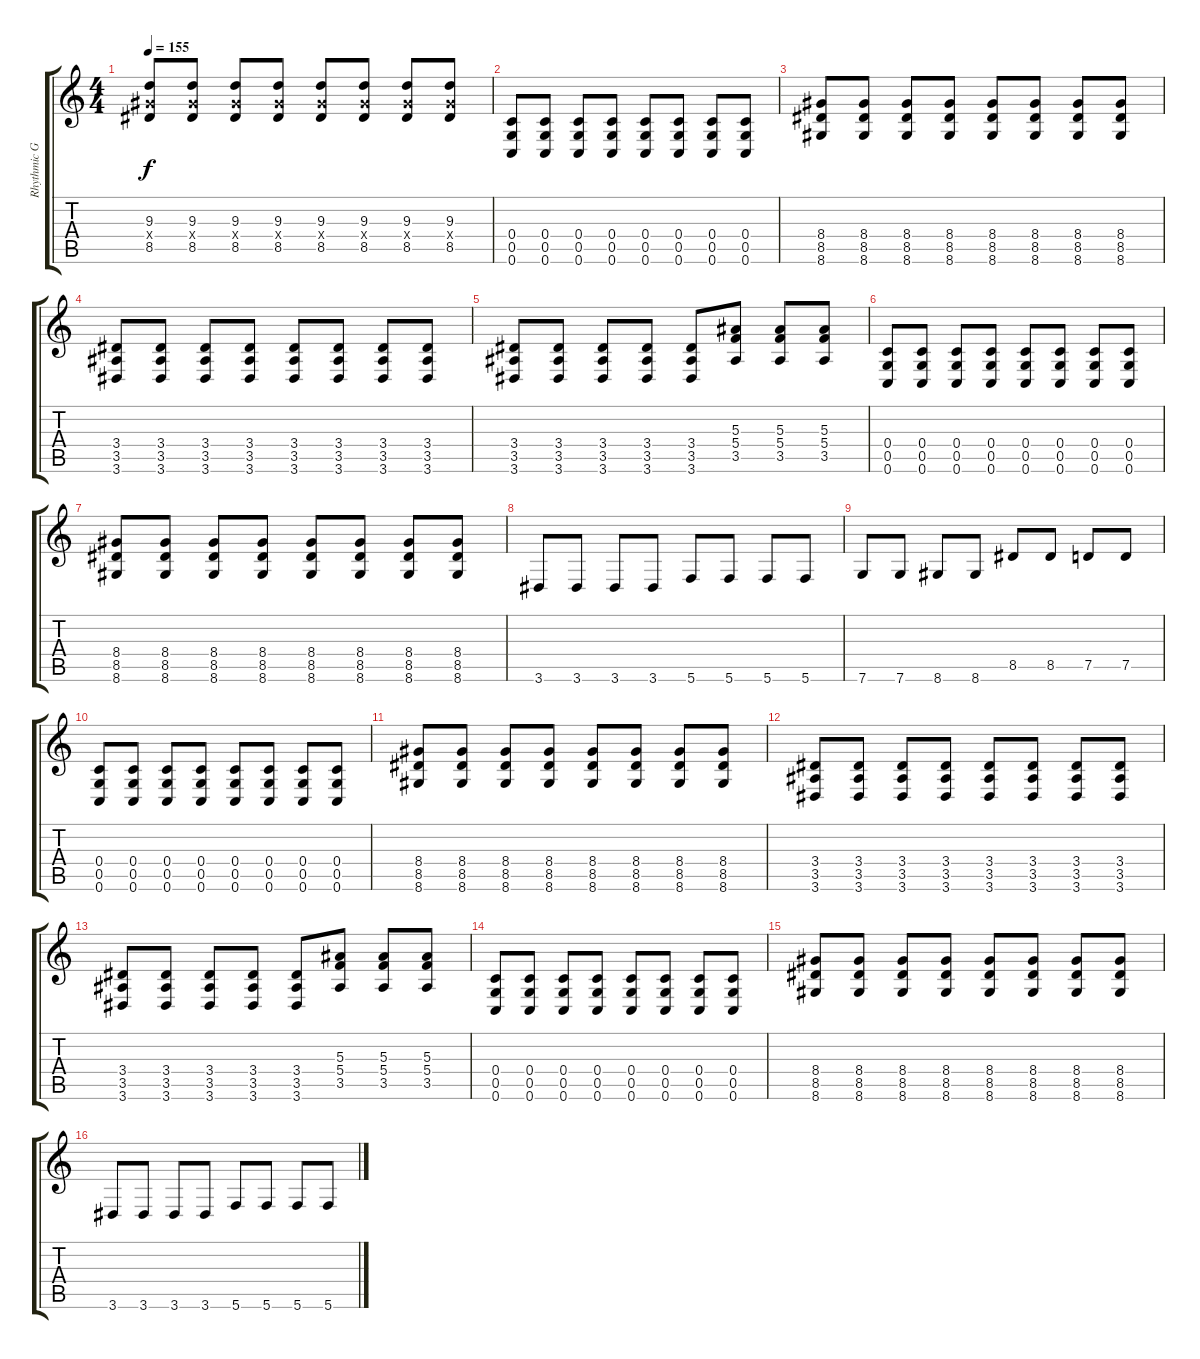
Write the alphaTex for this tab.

\track ("Rhythmic Guitar (Drop C)" "Rhythmic G") {instrument distortionguitar}
\staff {score tabs}
\tuning (D4 A3 F3 C3 G2 C2) {hide}
\ts (4 4)
\tempo 155
\clef g2
\ks c
(9.3 8.4{x} 8.5).8{dy f} (9.3 8.4{x} 8.5).8 (9.3 8.4{x} 8.5).8 (9.3 8.4{x} 8.5).8 (9.3 8.4{x} 8.5).8 (9.3 8.4{x} 8.5).8 (9.3 8.4{x} 8.5).8 (9.3 8.4{x} 8.5).8 |
(0.4 0.5 0.6).8 (0.4 0.5 0.6).8 (0.4 0.5 0.6).8 (0.4 0.5 0.6).8 (0.4 0.5 0.6).8 (0.4 0.5 0.6).8 (0.4 0.5 0.6).8 (0.4 0.5 0.6).8 |
(8.4 8.5 8.6).8 (8.4 8.5 8.6).8 (8.4 8.5 8.6).8 (8.4 8.5 8.6).8 (8.4 8.5 8.6).8 (8.4 8.5 8.6).8 (8.4 8.5 8.6).8 (8.4 8.5 8.6).8 |
(3.4 3.5 3.6).8 (3.4 3.5 3.6).8 (3.4 3.5 3.6).8 (3.4 3.5 3.6).8 (3.4 3.5 3.6).8 (3.4 3.5 3.6).8 (3.4 3.5 3.6).8 (3.4 3.5 3.6).8 |
(3.4 3.5 3.6).8 (3.4 3.5 3.6).8 (3.4 3.5 3.6).8 (3.4 3.5 3.6).8 (3.4 3.5 3.6).8 (5.3 5.4 3.5).8 (5.3 5.4 3.5).8 (5.3 5.4 3.5).8 |
(0.4 0.5 0.6).8 (0.4 0.5 0.6).8 (0.4 0.5 0.6).8 (0.4 0.5 0.6).8 (0.4 0.5 0.6).8 (0.4 0.5 0.6).8 (0.4 0.5 0.6).8 (0.4 0.5 0.6).8 |
(8.4 8.5 8.6).8 (8.4 8.5 8.6).8 (8.4 8.5 8.6).8 (8.4 8.5 8.6).8 (8.4 8.5 8.6).8 (8.4 8.5 8.6).8 (8.4 8.5 8.6).8 (8.4 8.5 8.6).8 |
3.6.8 3.6.8 3.6.8 3.6.8 5.6.8 5.6.8 5.6.8 5.6.8 |
7.6.8 7.6.8 8.6.8 8.6.8 8.5.8 8.5.8 7.5.8 7.5.8 |
(0.4 0.5 0.6).8 (0.4 0.5 0.6).8 (0.4 0.5 0.6).8 (0.4 0.5 0.6).8 (0.4 0.5 0.6).8 (0.4 0.5 0.6).8 (0.4 0.5 0.6).8 (0.4 0.5 0.6).8 |
(8.4 8.5 8.6).8 (8.4 8.5 8.6).8 (8.4 8.5 8.6).8 (8.4 8.5 8.6).8 (8.4 8.5 8.6).8 (8.4 8.5 8.6).8 (8.4 8.5 8.6).8 (8.4 8.5 8.6).8 |
(3.4 3.5 3.6).8 (3.4 3.5 3.6).8 (3.4 3.5 3.6).8 (3.4 3.5 3.6).8 (3.4 3.5 3.6).8 (3.4 3.5 3.6).8 (3.4 3.5 3.6).8 (3.4 3.5 3.6).8 |
(3.4 3.5 3.6).8 (3.4 3.5 3.6).8 (3.4 3.5 3.6).8 (3.4 3.5 3.6).8 (3.4 3.5 3.6).8 (5.3 5.4 3.5).8 (5.3 5.4 3.5).8 (5.3 5.4 3.5).8 |
(0.4 0.5 0.6).8 (0.4 0.5 0.6).8 (0.4 0.5 0.6).8 (0.4 0.5 0.6).8 (0.4 0.5 0.6).8 (0.4 0.5 0.6).8 (0.4 0.5 0.6).8 (0.4 0.5 0.6).8 |
(8.4 8.5 8.6).8 (8.4 8.5 8.6).8 (8.4 8.5 8.6).8 (8.4 8.5 8.6).8 (8.4 8.5 8.6).8 (8.4 8.5 8.6).8 (8.4 8.5 8.6).8 (8.4 8.5 8.6).8 |
3.6.8 3.6.8 3.6.8 3.6.8 5.6.8 5.6.8 5.6.8 5.6.8
